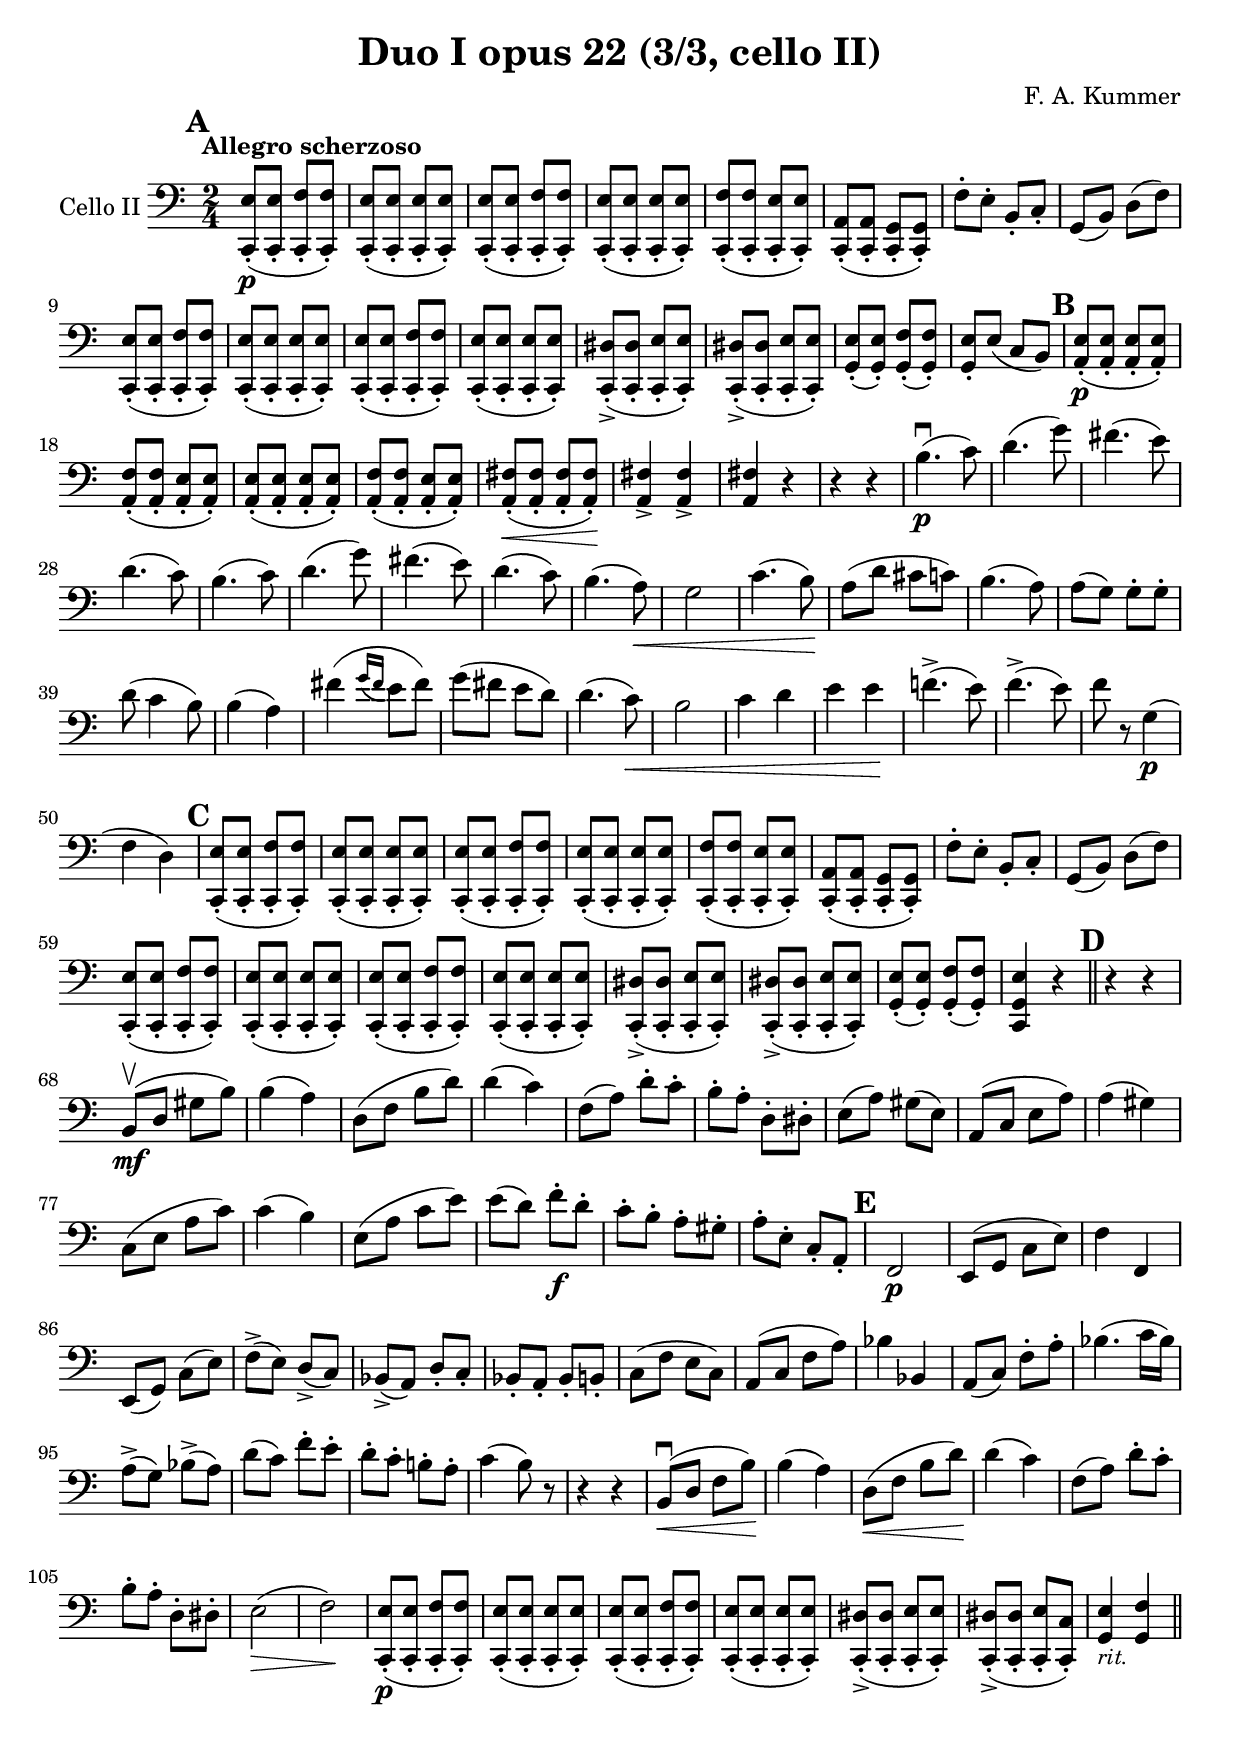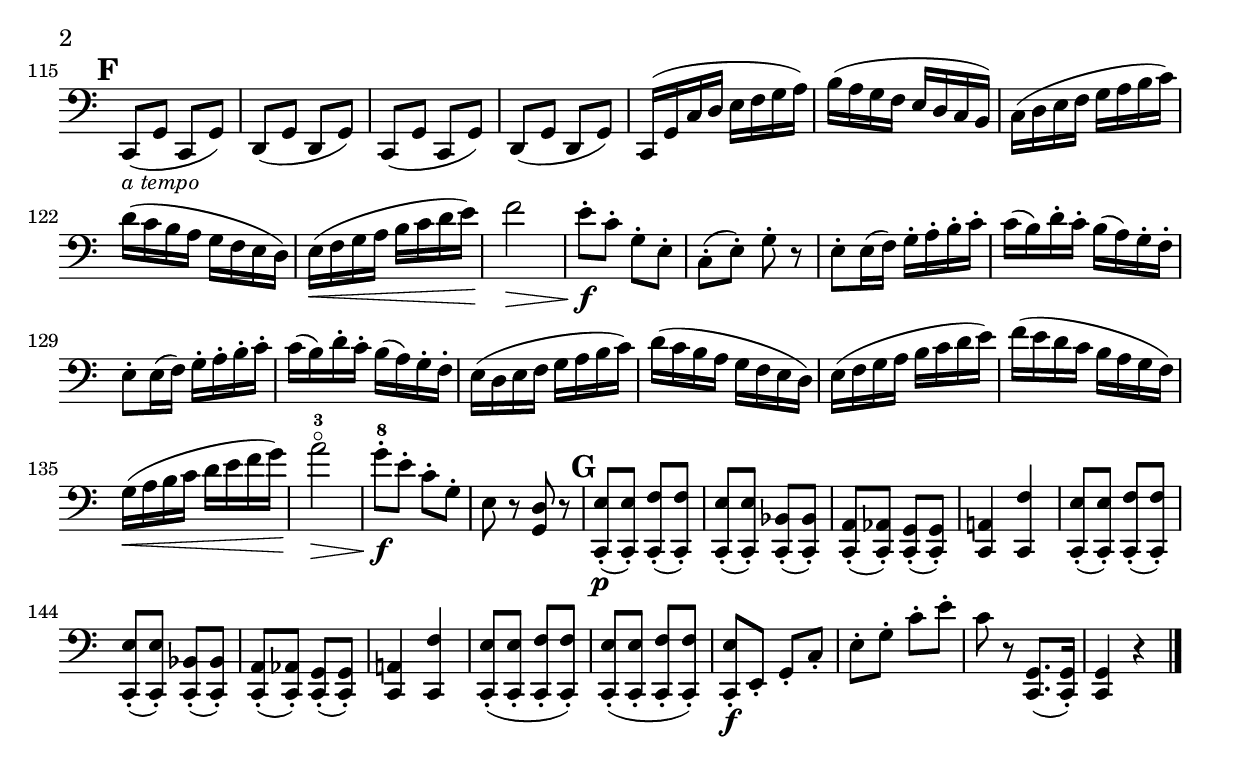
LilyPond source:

#(set-global-staff-size 21)

\version "2.18.2"

\header {
  title    = "Duo I opus 22 (3/3, cello II)"
  composer = "F. A. Kummer"
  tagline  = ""
}

\language "italiano"

% iPad Pro 12.9

% \paper {
%   paper-width  = 195\mm
%   paper-height = 260\mm
% }

\score {
  \new Staff
  \with {instrumentName = #"Cello II"}
  {
    \override Hairpin.to-barline = ##f
    \tempo "Allegro scherzoso"
    \time 2/4
    \key do \major
    \clef bass
    \mark \default
    <<do,8-.\p( mi8>>
    <<do,8-. mi8>>
    <<do,8-. fa8>>
    <<do,8-.) fa8>>                                                    % 1
    <<do,8-.( mi8>>
    <<do,8-. mi8>>
    <<do,8-. mi8>>
    <<do,8-.) mi8>>                                                    % 2
    <<do,8-.( mi8>>
    <<do,8-. mi8>>
    <<do,8-. fa8>>
    <<do,8-.) fa8>>                                                    % 3
    <<do,8-.( mi8>>
    <<do,8-. mi8>>
    <<do,8-. mi8>>
    <<do,8-.) mi8>>                                                    % 4
    <<do,8-.( fa8>>
    <<do,8-. fa8>>
    <<do,8-. mi8>>
    <<do,8-.) mi8>>                                                    % 5
    <<do,8-.( la,8>>
    <<do,8-. la,8>>
    <<do,8-. sol,8>>
    <<do,8-.) sol,8>>                                                  % 6
    fa8-. mi8-. si,8-. do8-.                                           % 7
    sol,8(si,8) re8(fa8)                                               % 8
    <<do,8-.( mi8>>
    <<do,8-. mi8>>
    <<do,8-. fa8>>
    <<do,8-.) fa8>>                                                    % 9
    <<do,8-.( mi8>>
    <<do,8-. mi8>>
    <<do,8-. mi8>>
    <<do,8-.) mi8>>                                                    % 10
    <<do,8-.( mi8>>
    <<do,8-. mi8>>
    <<do,8-. fa8>>
    <<do,8-.) fa8>>                                                    % 11
    <<do,8-.( mi8>>
    <<do,8-. mi8>>
    <<do,8-. mi8>>
    <<do,8-.) mi8>>                                                    % 12
    <<do,8-.->( red8>>
    <<do,8-. red8>>
    <<do,8-. mi8>>
    <<do,8-.) mi8>>                                                    % 13
    <<do,8-.->( red8>>
    <<do,8-. red8>>
    <<do,8-. mi8>>
    <<do,8-.) mi8>>                                                    % 14
    <<sol,8-.( mi8>>
    <<sol,8-.) mi8>>
    <<sol,8-.( fa8>>
    <<sol,8-.) fa8>>                                                   % 15
    <<sol,8-. mi8>>
    mi8(do8 si,8)                                                      % 16
    \mark \default
    <<la,8-.\p( mi8>>
    <<la,8-. mi8>>
    <<la,8-. mi8>>
    <<la,8-.) mi8>>                                                    % 17
    <<la,8-.( fa8>>
    <<la,8-. fa8>>
    <<la,8-. mi8>>
    <<la,8-.) mi8>>                                                    % 18
    <<la,8-.( mi8>>
    <<la,8-. mi8>>
    <<la,8-. mi8>>
    <<la,8-.) mi8>>                                                    % 19
    <<la,8-.( fa8>>
    <<la,8-. fa8>>
    <<la,8-. mi8>>
    <<la,8-.) mi8>>                                                    % 20
    <<la,8-.\<( fad8>>
    <<la,8-. fad8>>
    <<la,8-. fad8>>
    <<la,8-.)\! fad8>>                                                 % 21
    <<la,4-> fad4>>
    <<la,4-> fad4>>                                                    % 22
    <<la,4 fad4>> r4                                                   % 23
    r4 r4                                                              % 24
    si4.\p\downbow(do'8)                                               % 25
    re'4.(sol'8)                                                       % 26
    fad'4.(mi'8)                                                       % 27
    re'4.(do'8)                                                        % 28
    si4.(do'8)                                                         % 29
    re'4.(sol'8)                                                       % 30
    fad'4.(mi'8)                                                       % 31
    re'4.(do'8)                                                        % 32
    si4.(la8)\<                                                        % 33
    sol2                                                               % 34
    do'4.(si8)\!                                                       % 35
    la8(re'8 dod'8 do'8)                                               % 36
    si4.(la8)                                                          % 37
    la8(sol8) sol8-. sol8-.                                            % 38
    re'8(do'4 si8)                                                     % 39
    si4(la4)                                                           % 40
    fad'4(
    \appoggiatura {sol'16 fad'16}
    mi'8 fad'8)                                                        % 41
    sol'8(fad'8 mi'8 re'8)                                             % 42
    re'4.(do'8)\<                                                      % 43
    si2                                                                % 44
    do'4 re'4                                                          % 45
    mi'4 mi'4\!                                                        % 46
    fa'!4.->(mi'8)                                                     % 47
    fa'4.->(mi'8)                                                      % 48
    fa'8 r8 sol4\p(                                                    % 49
    fa4 re4)                                                           % 50
    \mark \default
    <<do,8-.( mi8>>
    <<do,8-. mi8>>
    <<do,8-. fa8>>
    <<do,8-.) fa8>>                                                    % 51
    <<do,8-.( mi8>>
    <<do,8-. mi8>>
    <<do,8-. mi8>>
    <<do,8-.) mi8>>                                                    % 52
    <<do,8-.( mi8>>
    <<do,8-. mi8>>
    <<do,8-. fa8>>
    <<do,8-.) fa8>>                                                    % 53
    <<do,8-.( mi8>>
    <<do,8-. mi8>>
    <<do,8-. mi8>>
    <<do,8-.) mi8>>                                                    % 54
    <<do,8-.( fa8>>
    <<do,8-. fa8>>
    <<do,8-. mi8>>
    <<do,8-.) mi8>>                                                    % 55
    <<do,8-.( la,8>>
    <<do,8-. la,8>>
    <<do,8-. sol,8>>
    <<do,8-.) sol,8>>                                                  % 56
    fa8-. mi8-. si,8-. do8-.                                           % 57
    sol,8(si,8) re8(fa8)                                               % 58
    <<do,8-.( mi8>>
    <<do,8-. mi8>>
    <<do,8-. fa8>>
    <<do,8-.) fa8>>                                                    % 59
    <<do,8-.( mi8>>
    <<do,8-. mi8>>
    <<do,8-. mi8>>
    <<do,8-.) mi8>>                                                    % 60
    <<do,8-.( mi8>>
    <<do,8-. mi8>>
    <<do,8-. fa8>>
    <<do,8-.) fa8>>                                                    % 61
    <<do,8-.( mi8>>
    <<do,8-. mi8>>
    <<do,8-. mi8>>
    <<do,8-.) mi8>>                                                    % 62
    <<do,8-.->( red8>>
    <<do,8-. red8>>
    <<do,8-. mi8>>
    <<do,8-.) mi8>>                                                    % 63
    <<do,8-.->( red8>>
    <<do,8-. red8>>
    <<do,8-. mi8>>
    <<do,8-.) mi8>>                                                    % 64
    <<sol,8-.( mi8>>
    <<sol,8-.) mi8>>
    <<sol,8-.( fa8>>
    <<sol,8-.) fa8>>                                                   % 65
    <<do,4 sol,4 mi4>> r4                                              % 66
    \bar "||"
    \mark \default
    r4 r4                                                              % 67
    si,8\mf\upbow(re8 sold8 si8)                                       % 68
    si4(la4)                                                           % 69
    re8(fa8 si8 re'8)                                                  % 70
    re'4(do'4)                                                         % 71
    fa8(la8) re'8-. do'8-.                                             % 72
    si8-. la8-. re8-. red8-.                                           % 73
    mi8(la8) sold8(mi8)                                                % 74
    la,8(do8 mi8 la8)                                                  % 75
    la4(sold4)                                                         % 76
    do8(mi8 la8 do'8)                                                  % 77
    do'4(si4)                                                          % 78
    mi8(la8 do'8 mi'8)                                                 % 79
    mi'8(re'8) fa'8\f-. re'8-.                                         % 80
    do'8-. si8-. la8-. sold8-.                                         % 81
    la8-. mi8-. do8-. la,8-.                                           % 82
    \mark \default
    fa,2\p                                                             % 83
    mi,8(sol,8 do8 mi8)                                                % 84
    fa4 fa,4                                                           % 85
    mi,8(sol,8) do8(mi8)                                               % 86
    fa8->(mi8) re8->(do8)                                              % 87
    sib,8->(la,8) re8-. do8-.                                          % 88
    sib,8-. la,8-. sib,8-. si,8-.                                      % 89
    do8(fa8 mi8 do8)                                                   % 90
    la,8(do8 fa8 la8)                                                  % 91
    sib4 sib,4                                                         % 92
    la,8(do8) fa8-. la8-.                                              % 93
    sib4.(do'16 sib16)                                                 % 94
    la8->(sol8) sib8->(la8)                                            % 95
    re'8(do'8) fa'8-. mi'8-.                                           % 96
    re'8-. do'8-. si!8-. la8-.                                         % 97
    do'4(si8) r8                                                       % 98
    r4 r4                                                              % 99
    si,8\downbow\<(re8 fa8 si8)\!                                      % 100
    si4(la4)                                                           % 101
    re8\<(fa8 si8 re'8)\!                                              % 102
    re'4(do'4)                                                         % 103
    fa8(la8) re'8-. do'8-.                                             % 104
    si8-. la8-. re8-. red8-.                                           % 105
    mi2\>(                                                             % 106
    fa2)\!                                                             % 107
    <<do,8-.\p( mi8>>
    <<do,8-. mi8>>
    <<do,8-. fa8>>
    <<do,8-.) fa8>>                                                    % 108
    <<do,8-.( mi8>>
    <<do,8-. mi8>>
    <<do,8-. mi8>>
    <<do,8-.) mi8>>                                                    % 109
    <<do,8-.( mi8>>
    <<do,8-. mi8>>
    <<do,8-. fa8>>
    <<do,8-.) fa8>>                                                    % 110
    <<do,8-.( mi8>>
    <<do,8-. mi8>>
    <<do,8-. mi8>>
    <<do,8-.) mi8>>                                                    % 111
    <<do,8-.->( red8>>
    <<do,8-. red8>>
    <<do,8-. mi8>>
    <<do,8-.) mi8>>                                                    % 112
    <<do,8-.->( red8>>
    <<do,8-. red8>>
    <<do,8-. mi8>>
    <<do,8-.) do8>>                                                    % 113
    <<sol,4_\markup{\small\italic "rit."} mi4>>
    <<sol,4 fa4>>                                                      % 114
    \bar "||"
    \mark \default
    do,8_\markup{\small\italic "a tempo"}(sol,8 do,8 sol,8)            % 115
    re,8(sol,8 re,8 sol,8)                                             % 116
    do,8(sol,8 do,8 sol,8)                                             % 117
    re,8(sol,8 re,8 sol,8)                                             % 118
    do,16(sol,16 do16 re16 mi16 fa16 sol16 la16)                       % 119
    si16(la16 sol16 fa16 mi16 re16 do16 si,16)                         % 120
    do16(re16 mi16 fa16 sol16 la16 si16 do'16)                         % 121
    re'16(do'16 si16 la16 sol16 fa16 mi16 re16)                        % 122
    mi16\<(fa16 sol16 la16 si16 do'16 re'16 mi'16)\!                   % 123
    fa'2\>                                                             % 124
    mi'8-.\!\f do'8-. sol8-. mi8-.                                     % 125
    do8-.(mi8-.) sol8-. r8                                             % 126
    mi8-. mi16(fa16) sol16-. la16-. si16-. do'16-.                     % 127
    do'16(si16) re'16-. do'16-. si16(la16) sol16-. fa16-.              % 128
    mi8-. mi16(fa16) sol16-. la16-. si16-. do'16-.                     % 129
    do'16(si16) re'16-. do'16-. si16(la16) sol16-. fa16-.              % 130
    mi16(re16 mi16 fa16 sol16 la16 si16 do'16)                         % 131
    re'16(do'16 si16 la16 sol16 fa16 mi16 re16)                        % 132
    mi16(fa16 sol16 la16 si16 do'16 re'16 mi'16)                       % 133
    fa'16(mi'16 re'16 do'16 si16 la16 sol16 fa16)                      % 134
    sol16\<(la16 si16 do'16 re'16 mi'16 fa'16 sol'16)\!                % 135
    la'2-3\flageolet\>                                                 % 136
    sol'8-8-.\!\f mi'8-. do'8-. sol8-.                                 % 137
    mi8 r8 <<sol,8 re8>> r8                                            % 138
    \mark \default
    <<do,8-.\p( mi8>>
    <<do,8-.) mi8>>
    <<do,8-.( fa8>>
    <<do,8-.) fa8>>                                                    % 139
    <<do,8-.( mi8>>
    <<do,8-.) mi8>>
    <<do,8-.( sib,8>>
    <<do,8-.) sib,8>>                                                  % 140
    <<do,8-.( la,8>>
    <<do,8-.) lab,8>>
    <<do,8-.( sol,8>>
    <<do,8-.) sol,8>>                                                  % 141
    <<do,4 la,!4>>
    <<do,4 fa4>>                                                       % 142
    <<do,8-.( mi8>>
    <<do,8-.) mi8>>
    <<do,8-.( fa8>>
    <<do,8-.) fa8>>                                                    % 143
    <<do,8-.( mi8>>
    <<do,8-.) mi8>>
    <<do,8-.( sib,8-.>>
    <<do,8-.) sib,8-.>>                                                % 144
    <<do,8-.( la,8>>
    <<do,8-.) lab,8>>
    <<do,8-.( sol,8>>
    <<do,8-.) sol,8>>                                                  % 145
    <<do,4 la,!4>> <<do,4 fa4>>                                        % 146
    <<do,8-.( mi8>>
    <<do,8-. mi8>>
    <<do,8-. fa8>>
    <<do,8-.) fa8>>                                                    % 147
    <<do,8-.( mi8>>
    <<do,8-. mi8>>
    <<do,8-. fa8>>
    <<do,8-.) fa8>>                                                    % 148
    <<do,8-.\f mi8>> mi,8-. sol,8-. do8-.                              % 149
    mi8-. sol8-. do'8-. mi'8-.                                         % 150
    do'8 r8 <<do,8.( sol,8.>> <<do,16-.) sol,16>>                      % 151
    <<do,4 sol,4>> r4                                                  % 152
    \bar "|."
   }
}